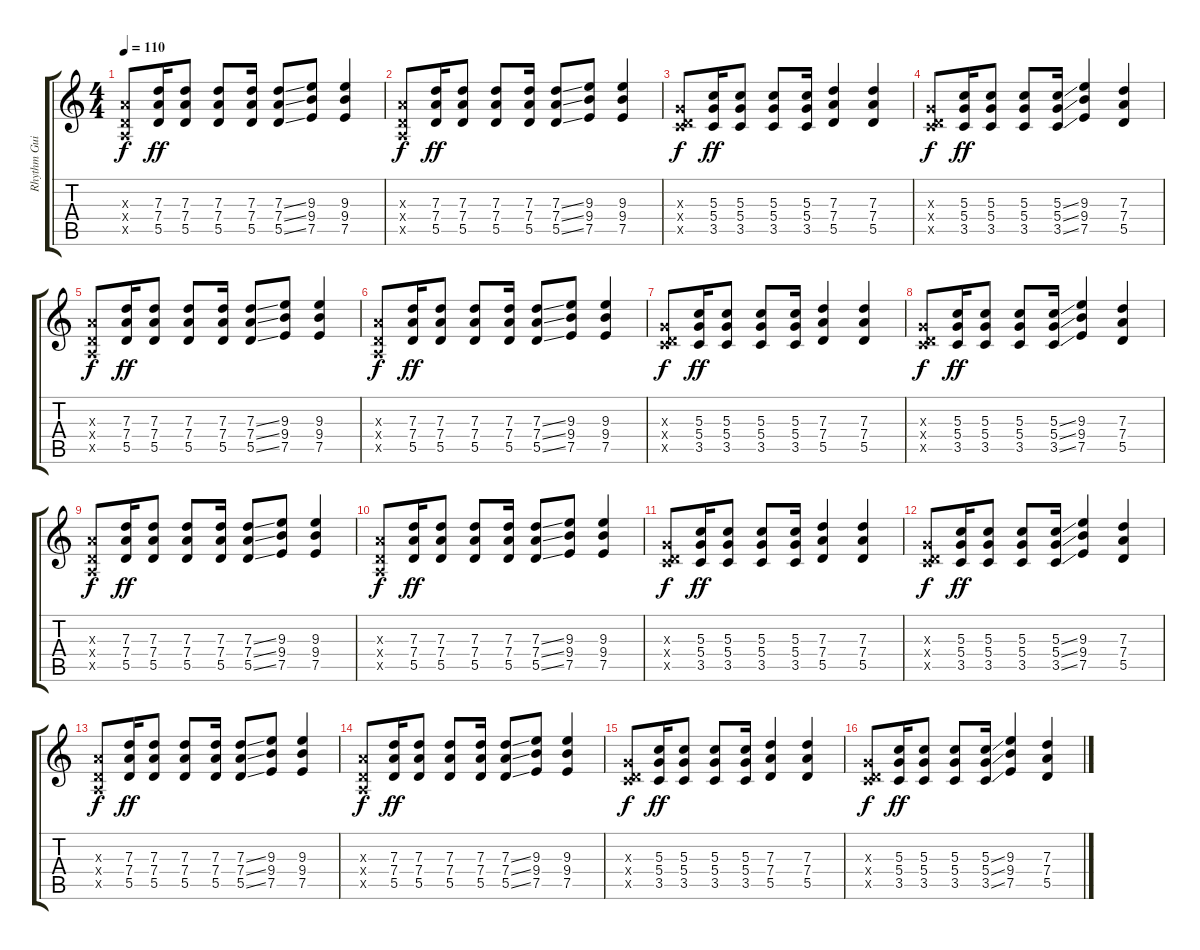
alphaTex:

\track ("Rhythm Guitar" "Rhythm Gui") {instrument overdrivenguitar}
\staff {score tabs}
\tuning (E4 B3 G3 D3 A2 E2) {hide}
\ts (4 4)
\tempo 110
\clef g2
\ks c
(2.3{x} 0.4{x} 0.5{x}).8{dy f} (7.3 7.4 5.5).16{dy ff} (7.3 7.4 5.5).8 (7.3 7.4 5.5).8 (7.3 7.4 5.5).16 (7.3{ss} 7.4{ss} 5.5{ss}).8 (9.3 9.4 7.5).8 (9.3 9.4 7.5).4 |
(2.3{x} 0.4{x} 0.5{x}).8{dy f} (7.3 7.4 5.5).16{dy ff} (7.3 7.4 5.5).8 (7.3 7.4 5.5).8 (7.3 7.4 5.5).16 (7.3{ss} 7.4{ss} 5.5{ss}).8 (9.3 9.4 7.5).8 (9.3 9.4 7.5).4 |
(0.3{x} 0.4{x} 3.5{x}).8{dy f} (5.3 5.4 3.5).16{dy ff} (5.3 5.4 3.5).8 (5.3 5.4 3.5).8 (5.3 5.4 3.5).16 (7.3 7.4 5.5).4 (7.3 7.4 5.5).4 |
(0.3{x} 0.4{x} 3.5{x}).8{dy f} (5.3 5.4 3.5).16{dy ff} (5.3 5.4 3.5).8 (5.3 5.4 3.5).8 (5.3{ss} 5.4{ss} 3.5{ss}).16 (9.3 9.4 7.5).4 (7.3 7.4 5.5).4 |
(2.3{x} 0.4{x} 0.5{x}).8{dy f} (7.3 7.4 5.5).16{dy ff} (7.3 7.4 5.5).8 (7.3 7.4 5.5).8 (7.3 7.4 5.5).16 (7.3{ss} 7.4{ss} 5.5{ss}).8 (9.3 9.4 7.5).8 (9.3 9.4 7.5).4 |
(2.3{x} 0.4{x} 0.5{x}).8{dy f} (7.3 7.4 5.5).16{dy ff} (7.3 7.4 5.5).8 (7.3 7.4 5.5).8 (7.3 7.4 5.5).16 (7.3{ss} 7.4{ss} 5.5{ss}).8 (9.3 9.4 7.5).8 (9.3 9.4 7.5).4 |
(0.3{x} 0.4{x} 3.5{x}).8{dy f} (5.3 5.4 3.5).16{dy ff} (5.3 5.4 3.5).8 (5.3 5.4 3.5).8 (5.3 5.4 3.5).16 (7.3 7.4 5.5).4 (7.3 7.4 5.5).4 |
(0.3{x} 0.4{x} 3.5{x}).8{dy f} (5.3 5.4 3.5).16{dy ff} (5.3 5.4 3.5).8 (5.3 5.4 3.5).8 (5.3{ss} 5.4{ss} 3.5{ss}).16 (9.3 9.4 7.5).4 (7.3 7.4 5.5).4 |
(2.3{x} 0.4{x} 0.5{x}).8{dy f} (7.3 7.4 5.5).16{dy ff} (7.3 7.4 5.5).8 (7.3 7.4 5.5).8 (7.3 7.4 5.5).16 (7.3{ss} 7.4{ss} 5.5{ss}).8 (9.3 9.4 7.5).8 (9.3 9.4 7.5).4 |
(2.3{x} 0.4{x} 0.5{x}).8{dy f} (7.3 7.4 5.5).16{dy ff} (7.3 7.4 5.5).8 (7.3 7.4 5.5).8 (7.3 7.4 5.5).16 (7.3{ss} 7.4{ss} 5.5{ss}).8 (9.3 9.4 7.5).8 (9.3 9.4 7.5).4 |
(0.3{x} 0.4{x} 3.5{x}).8{dy f} (5.3 5.4 3.5).16{dy ff} (5.3 5.4 3.5).8 (5.3 5.4 3.5).8 (5.3 5.4 3.5).16 (7.3 7.4 5.5).4 (7.3 7.4 5.5).4 |
(0.3{x} 0.4{x} 3.5{x}).8{dy f} (5.3 5.4 3.5).16{dy ff} (5.3 5.4 3.5).8 (5.3 5.4 3.5).8 (5.3{ss} 5.4{ss} 3.5{ss}).16 (9.3 9.4 7.5).4 (7.3 7.4 5.5).4 |
(2.3{x} 0.4{x} 0.5{x}).8{dy f} (7.3 7.4 5.5).16{dy ff} (7.3 7.4 5.5).8 (7.3 7.4 5.5).8 (7.3 7.4 5.5).16 (7.3{ss} 7.4{ss} 5.5{ss}).8 (9.3 9.4 7.5).8 (9.3 9.4 7.5).4 |
(2.3{x} 0.4{x} 0.5{x}).8{dy f} (7.3 7.4 5.5).16{dy ff} (7.3 7.4 5.5).8 (7.3 7.4 5.5).8 (7.3 7.4 5.5).16 (7.3{ss} 7.4{ss} 5.5{ss}).8 (9.3 9.4 7.5).8 (9.3 9.4 7.5).4 |
(0.3{x} 0.4{x} 3.5{x}).8{dy f} (5.3 5.4 3.5).16{dy ff} (5.3 5.4 3.5).8 (5.3 5.4 3.5).8 (5.3 5.4 3.5).16 (7.3 7.4 5.5).4 (7.3 7.4 5.5).4 |
(0.3{x} 0.4{x} 3.5{x}).8{dy f} (5.3 5.4 3.5).16{dy ff} (5.3 5.4 3.5).8 (5.3 5.4 3.5).8 (5.3{ss} 5.4{ss} 3.5{ss}).16 (9.3 9.4 7.5).4 (7.3 7.4 5.5).4
